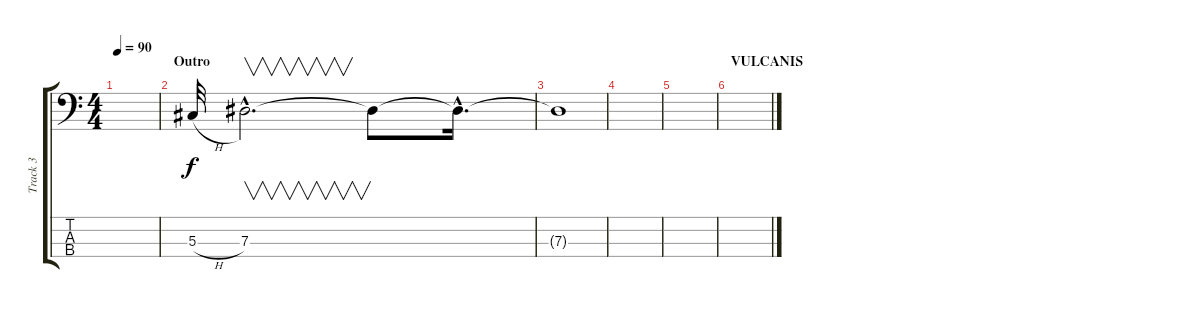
\track ("Track 3" "Track 3") {instrument electricbassfinger}
\staff {score tabs}
\tuning (Gb2 Db2 Ab1 Eb1) {hide}
\ts (4 4)
\tempo 90
\clef f4
\ks c
|
\section ("" "Outro")
5.3{h}.32 7.3{hac}.2{v d} 7.3{t}.8 7.3{hac t}.16{d} |
7.3{t}.1 |
|
|
\section ("" "VULCANIS")
